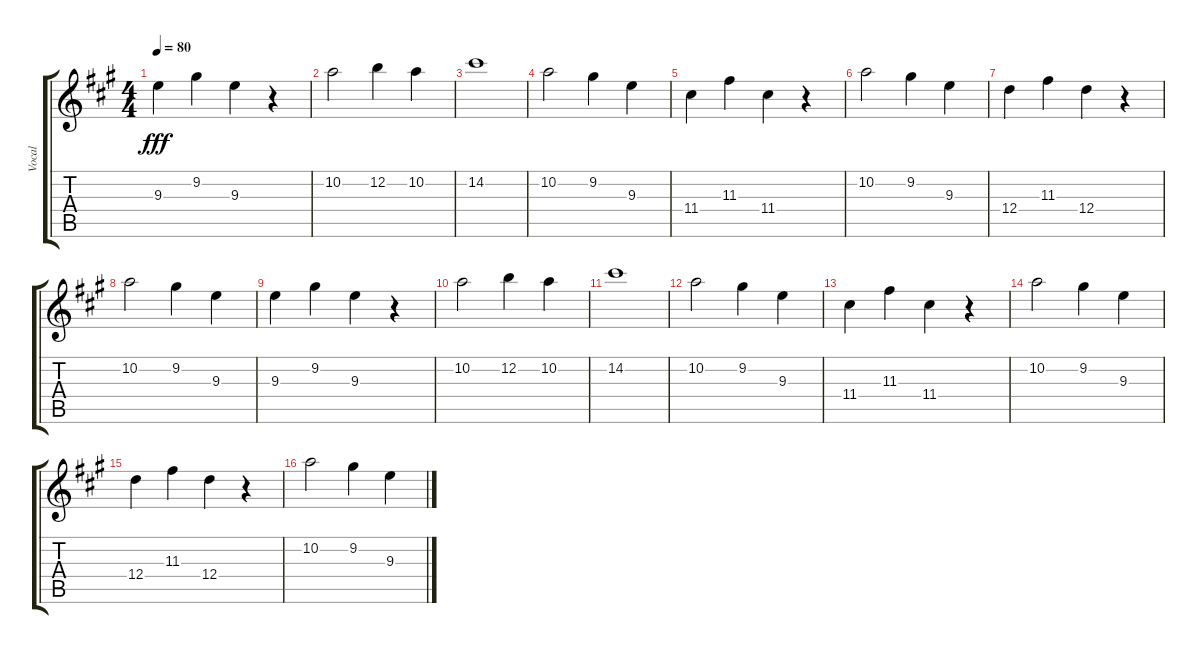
\track ("Vocal" "Vocal") {instrument electricguitarclean}
\staff {score tabs}
\tuning (E4 B3 G3 D3 A2 E2) {hide}
\ts (4 4)
\tempo 80
\clef g2
\ks a
9.3.4{dy fff} 9.2.4 9.3.4 r.4 |
10.2.2 12.2.4 10.2.4 |
14.2.1 |
10.2.2 9.2.4 9.3.4 |
11.4.4 11.3.4 11.4.4 r.4 |
10.2.2 9.2.4 9.3.4 |
12.4.4 11.3.4 12.4.4 r.4 |
10.2.2 9.2.4 9.3.4 |
9.3.4 9.2.4 9.3.4 r.4 |
10.2.2 12.2.4 10.2.4 |
14.2.1 |
10.2.2 9.2.4 9.3.4 |
11.4.4 11.3.4 11.4.4 r.4 |
10.2.2 9.2.4 9.3.4 |
12.4.4 11.3.4 12.4.4 r.4 |
10.2.2 9.2.4 9.3.4
